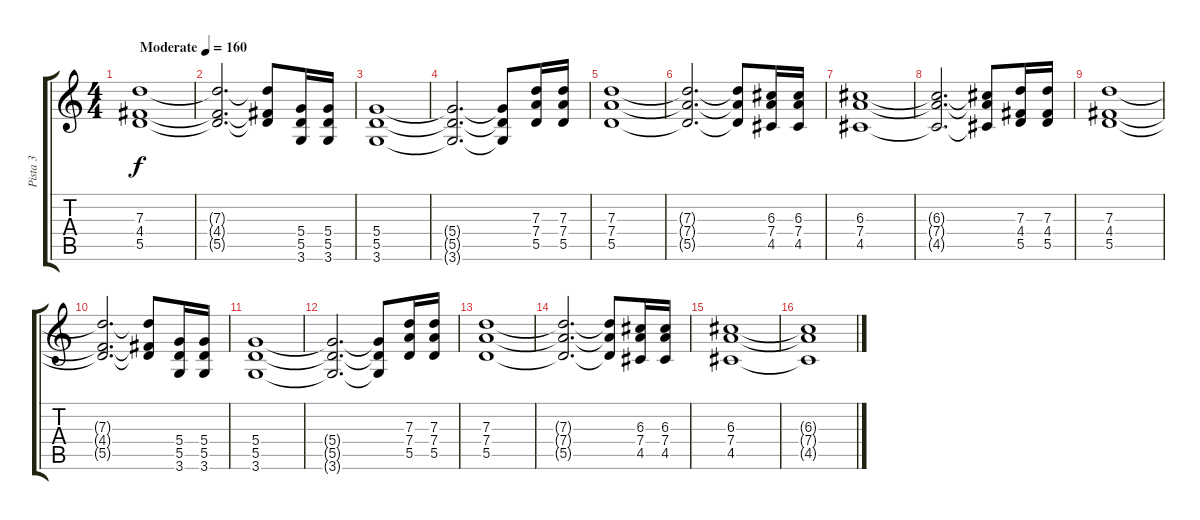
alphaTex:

\track ("Pista 3" "Pista 3") {instrument overdrivenguitar}
\staff {score tabs}
\tuning (E4 B3 G3 D3 A2 E2) {hide}
\ts (4 4)
\tempo (160 "Moderate")
\clef g2
\ks c
(7.3 4.4 5.5).1{dy f instrument overdrivenguitar} |
(7.3{t} 4.4{t} 5.5{t}).2{d} (7.3{t} 4.4{t} 5.5{t}).8 (5.4 5.5 3.6).16 (5.4 5.5 3.6).16 |
(5.4 5.5 3.6).1 |
(5.4{t} 5.5{t} 3.6{t}).2{d} (5.4{t} 5.5{t} 3.6{t}).8 (7.3 7.4 5.5).16 (7.3 7.4 5.5).16 |
(7.3 7.4 5.5).1 |
(7.3{t} 7.4{t} 5.5{t}).2{d} (7.3{t} 7.4{t} 5.5{t}).8 (6.3 7.4 4.5).16 (6.3 7.4 4.5).16 |
(6.3 7.4 4.5).1 |
(6.3{t} 7.4{t} 4.5{t}).2{d} (6.3{t} 7.4{t} 4.5{t}).8 (7.3 4.4 5.5).16 (7.3 4.4 5.5).16 |
(7.3 4.4 5.5).1 |
(7.3{t} 4.4{t} 5.5{t}).2{d} (7.3{t} 4.4{t} 5.5{t}).8 (5.4 5.5 3.6).16 (5.4 5.5 3.6).16 |
(5.4 5.5 3.6).1 |
(5.4{t} 5.5{t} 3.6{t}).2{d} (5.4{t} 5.5{t} 3.6{t}).8 (7.3 7.4 5.5).16 (7.3 7.4 5.5).16 |
(7.3 7.4 5.5).1 |
(7.3{t} 7.4{t} 5.5{t}).2{d} (7.3{t} 7.4{t} 5.5{t}).8 (6.3 7.4 4.5).16 (6.3 7.4 4.5).16 |
(6.3 7.4 4.5).1 |
(6.3{t} 7.4{t} 4.5{t}).1
